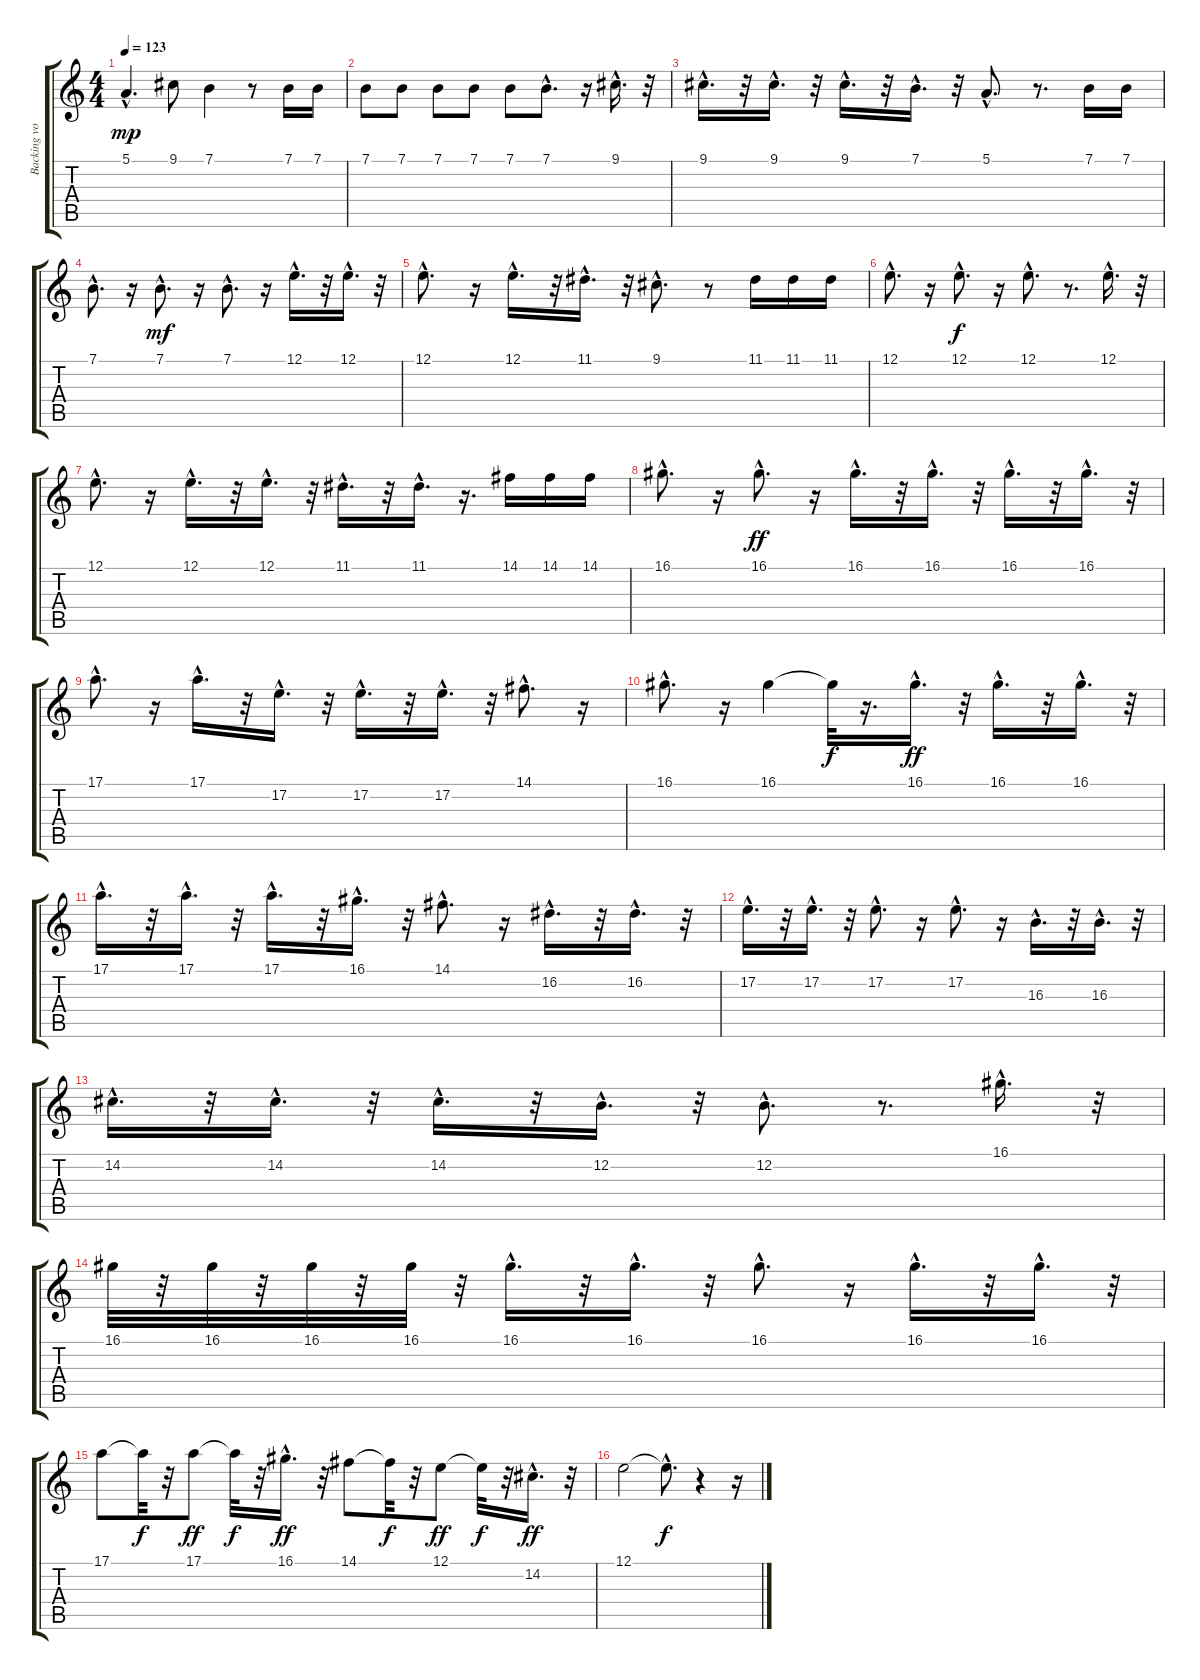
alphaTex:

\track ("Backing vocals" "Backing vo") {instrument voiceoohs}
\staff {score tabs}
\tuning (E4 B3 G3 D3 A2 E2) {hide}
\ts (4 4)
\tempo 123
\clef g2
\ks c
5.1{hac}.4{d dy mp} 9.1.8 7.1.4 r.8 7.1.16 7.1.16 |
7.1.8 7.1.8 7.1.8 7.1.8 7.1.8 7.1{hac}.8{d} r.16 9.1{hac}.16{d} r.32 |
9.1{hac}.16{d} r.32 9.1{hac}.16{d} r.32 9.1{hac}.16{d} r.32 7.1{hac}.16{d} r.32 5.1{hac}.8{d} r.8{d} 7.1.16 7.1.16 |
7.1{hac}.8{d} r.16 7.1{hac}.8{d dy mf} r.16 7.1{hac}.8{d} r.16 12.1{hac}.16{d} r.32 12.1{hac}.16{d} r.32 |
12.1{hac}.8{d} r.16 12.1{hac}.16{d} r.32 11.1{hac}.16{d} r.32 9.1{hac}.8{d} r.8 11.1.16 11.1.16 11.1.16 |
12.1{hac}.8{d} r.16 12.1{hac}.8{d dy f} r.16 12.1{hac}.8{d} r.8{d} 12.1{hac}.16{d} r.32 |
12.1{hac}.8{d} r.16 12.1{hac}.16{d} r.32 12.1{hac}.16{d} r.32 11.1{hac}.16{d} r.32 11.1{hac}.16{d} r.16{d} 14.1.16 14.1.16 14.1.16 |
16.1{hac}.8{d} r.16 16.1{hac}.8{d dy ff} r.16 16.1{hac}.16{d} r.32 16.1{hac}.16{d} r.32 16.1{hac}.16{d} r.32 16.1{hac}.16{d} r.32 |
17.1{hac}.8{d} r.16 17.1{hac}.16{d} r.32 17.2{hac}.16{d} r.32 17.2{hac}.16{d} r.32 17.2{hac}.16{d} r.32 14.1{hac}.8{d} r.16 |
16.1{hac}.8{d} r.16 16.1.4 16.1{t}.32{dy f} r.16{d} 16.1{hac}.16{d dy ff} r.32 16.1{hac}.16{d} r.32 16.1{hac}.16{d} r.32 |
17.1{hac}.16{d} r.32 17.1{hac}.16{d} r.32 17.1{hac}.16{d} r.32 16.1{hac}.16{d} r.32 14.1{hac}.8{d} r.16 16.2{hac}.16{d} r.32 16.2{hac}.16{d} r.32 |
17.2{hac}.16{d} r.32 17.2{hac}.16{d} r.32 17.2{hac}.8{d} r.16 17.2{hac}.8{d} r.16 16.3{hac}.16{d} r.32 16.3{hac}.16{d} r.32 |
14.2{hac}.16{d} r.32 14.2{hac}.16{d} r.32 14.2{hac}.16{d} r.32 12.2{hac}.16{d} r.32 12.2{hac}.8{d} r.8{d} 16.1{hac}.16{d} r.32 |
16.1.32 r.32 16.1.32 r.32 16.1.32 r.32 16.1.32 r.32 16.1{hac}.16{d} r.32 16.1{hac}.16{d} r.32 16.1{hac}.8{d} r.16 16.1{hac}.16{d} r.32 16.1{hac}.16{d} r.32 |
17.1.8 17.1{t}.32{dy f} r.32 17.1.8{dy ff} 17.1{t}.32{dy f} r.32 16.1{hac}.16{d dy ff} r.32 14.1.8 14.1{t}.32{dy f} r.32 12.1.8{dy ff} 12.1{t}.32{dy f} r.32 14.2{hac}.16{d dy ff} r.32 |
12.1.2 12.1{hac t}.8{d dy f} r.4 r.16
